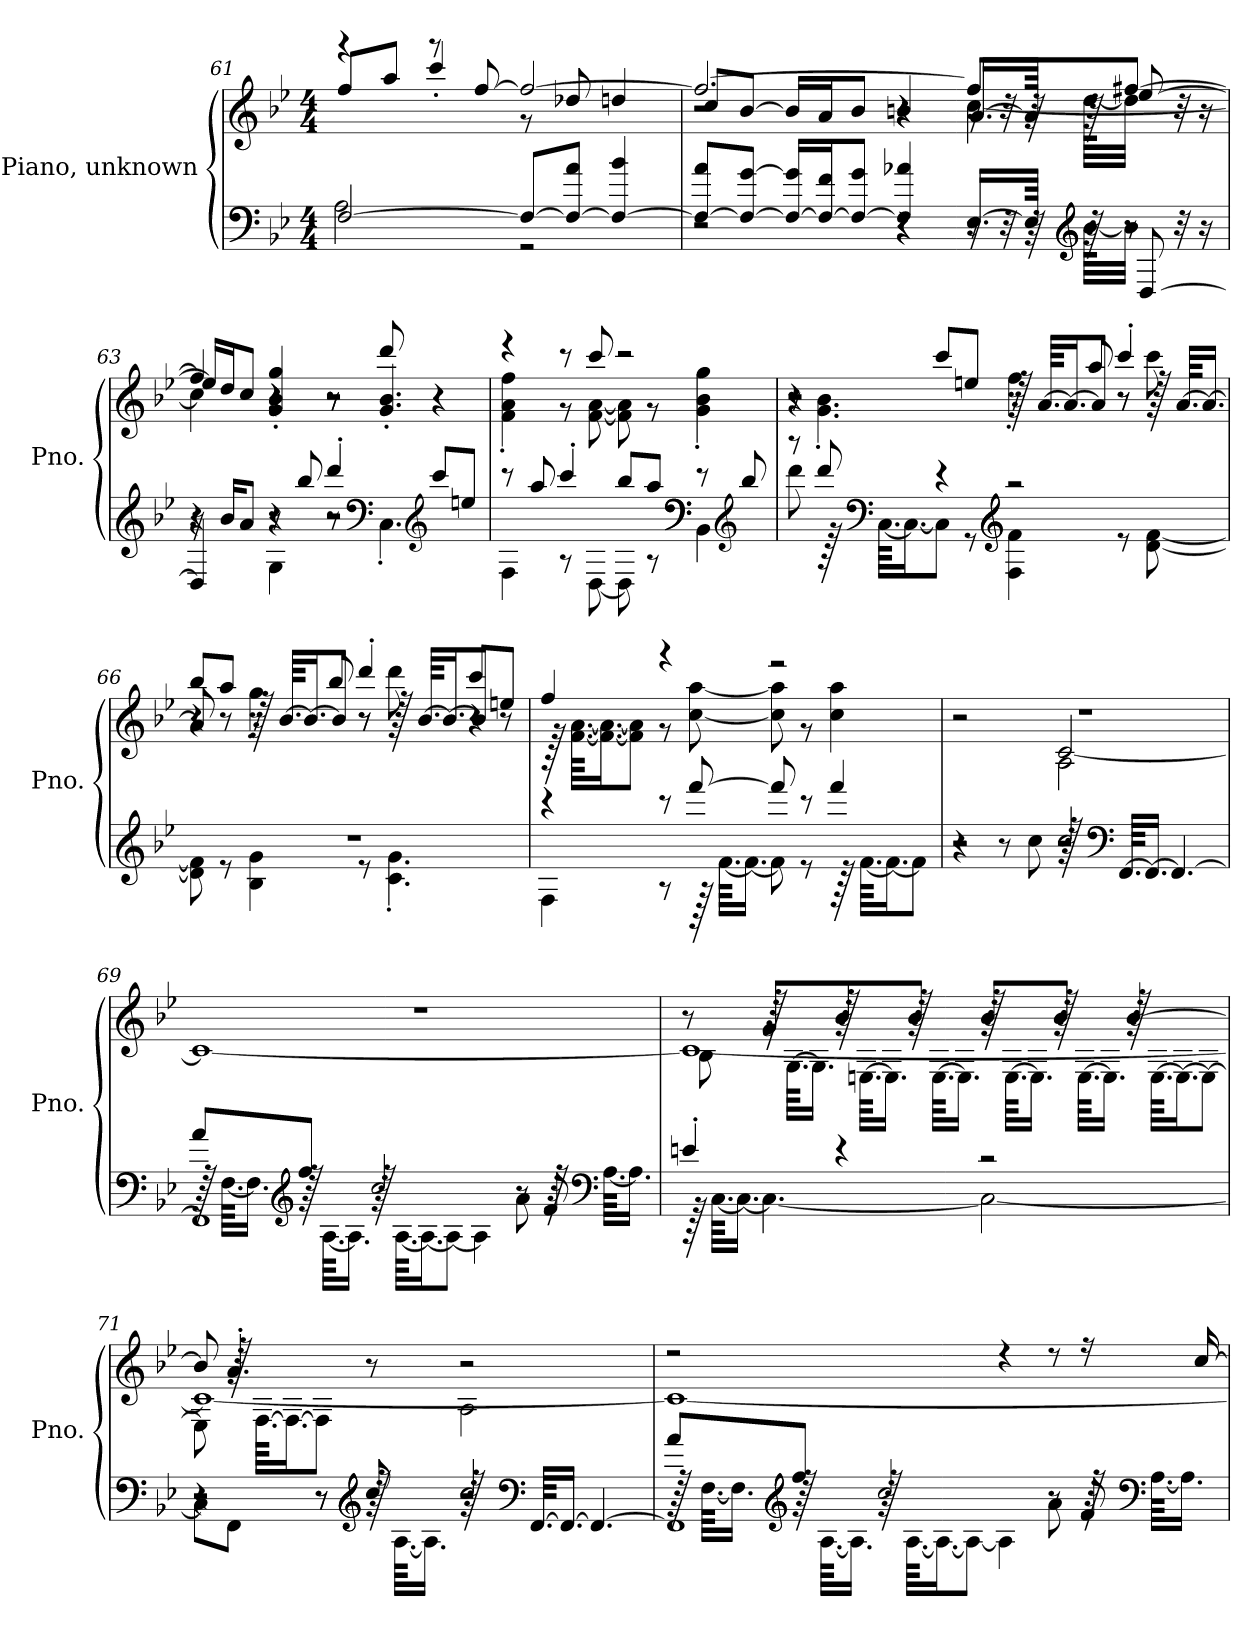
**kern	**kern
*part1	*part1
*staff2	*staff1
*I"Piano, unknown	*
*I'Pno.	*
*clefF4	*clefG2
*k[b-e-]	*k[b-e-]
*M4/4	*M4/4
=61	=61
*^	*^
[2F/	2A\	4r	8ff/L
.	.	.	8aa/J
.	.	8r	4ccc'/
.	.	[8ff/	.
8F/L_	2r	2ff/_	8r
8F/_ 8a/J	.	.	8dd-X/
4F/_ 4b-/	.	.	4ddn/
!!LO:LB:g=z
=62	=62	=62	=62
*	*^	*^	*^
8F/_ 8a/L	2r	2r	2.ff/_	2r	8cc/L	2r
8F/_ [8g/J	.	.	.	.	[8b-/J	.
16F/_ 16g/]LL	.	.	.	.	16b-/LL]	.
16F/_ 16f/J	.	.	.	.	16a/J	.
8F/_ 8g/J	.	.	.	.	8b-/J	.
4F/] 4a-X/	4r	4r	.	4r	4bn/	4r
[16.E-/LL	16r	8r	8ff/L]	16r	[16.a/LL	[4cc\
.	32r	.	.	32r	.	.
64E-/JJkk]	64r	.	.	64r	64a/JJkk]	.
*clefG2	*	*	*	*	*	*
64r	[64b-\KLLL	.	.	[64dd\KLLL	64r	.
8r	32b-\JJJ]	[8D/	[8ff#X/J	32dd\JJJ]	[8ee-/	.
.	32r	.	.	32r	.	.
.	16r	.	.	16r	.	.
*	*	*	*	*	*v	*v
=63	=63	=63	=63	=63	=63
16r	4r	4D/]	4ff#/]	16ee-/LL]	4cc\]
16b-/KL	.	.	.	16dd/J	.
8a/J	.	.	.	8cc/J	.
8r	4G\	4r	4r	4g/' 4b-/' 4gg/'	4r
8bb-/	.	.	.	.	.
4ddd'/	8r	2r	8r	8r	2r
*clefF4	*	*	*	*	*
.	4.C'\	.	8ddd/	4.g/' 4.b-/'	.
*clefG2	*	*	*	*	*
8ccc/L	.	.	4r	.	.
8een/J	.	.	.	.	.
*	*v	*v	*	*	*
*	*	*	*v	*v
!!LO:PB:g=z
=64	=64	=64	=64
8r	4F\	4r	4f\' 4a\' 4ff\'
8aa/	.	.	.
4ccc'/	8r	8r	8r
.	[8D\	8ccc/	[8f\ [8a\
8bb-/L	8D\]	2r	8f\] 8a\]
8aa/J	8r	.	8r
*clefF4	*	*	*
8r	4BB-\	.	4g\' 4b-\' 4gg\'
*clefG2	*	*	*
8bb-/	.	.	.
=65	=65	=65	=65
*	*	*	*^
8r	8ddd\	4r	8r	2r
8ddd/	128r	.	4.g\' 4.b-\'	.
*clefF4	*	*	*	*
.	[64.C\KKLL	.	.	.
.	16.C\J_	.	.	.
4r	8C\J]	8ccc/L	.	.
.	8r	8een/J	.	.
*clefG2	*	*	*	*
2r	4F\ 4f\	8r	4ff'\	128r
.	.	.	.	[64.a/KKLL
.	.	.	.	16.a/J_
.	.	8aa/	.	8a/J]
.	8r	4ccc'/	8r	8r
.	[8d\ [8f\	.	8ccc\	128r
.	.	.	.	[64.a/KKLL
.	.	.	.	16.a/JJ_
!!LO:LB:g=z	!!	!!
=66	=66	=66	=66	=66
1r	8d\] 8f\]	8bb-/L	4r	8a/]
.	8r	8aa/J	.	8r
.	4B-\ 4g\	8r	4gg'\	128r
.	.	.	.	[64.b-/KKLL
.	.	.	.	16.b-/J_
.	.	8bb-/	.	8b-/J]
.	8r	4ddd'/	8r	8r
.	4.c\' 4.g\'	.	8ddd\	128r
.	.	.	.	[64.b-/KKLL
.	.	.	.	16.b-/J_
.	.	8ccc/L	4r	8b-/J]
.	.	8een/J	.	8r
*	*	*	*v	*v
=67	=67	=67	=67
4r	4F\	4ff/	128r
.	.	.	[64.f\ [64.a\KKLL
.	.	.	16.f\_ 16.a\_J
.	.	.	8f\] 8a\]J
8r	8r	4r	8r
[8fff/	128r	.	[8cc\ [8aa\
.	[64.f\KKLL	.	.
.	16.f\JJ_	.	.
8fff/]	8f\]	2r	8cc\] 8aa\]
8r	8r	.	8r
4fff/	128r	.	4cc\ 4aa\
.	[64.f\KKLL	.	.
.	16.f\J_	.	.
.	8f\J]	.	.
!!LO:LB:g=z
=68	=68	=68	=68
*	*^	*	*^
2r	4r	2r	1r	2r	2r
.	8r	.	.	.	.
.	8cc\	.	.	.	.
2cc/	2r	128r	.	[2c/	2A\
*clefF4	*	*	*	*	*
.	.	[64.FF/KKLL	.	.	.
.	.	16.FF/JJ_	.	.	.
.	.	4.FF/_	.	.	.
*	*	*	*	*v	*v
=69	=69	=69	=69	=69
8a/L	128r	1FF]	1r	1c_
.	[64.F\KKLL	.	.	.
.	16.F\JJ]	.	.	.
*clefG2	*	*	*	*
8ff/J	128r	.	.	.
.	[64.A\KKLL	.	.	.
.	16.A\JJ]	.	.	.
2cc/	128r	.	.	.
.	[64.A\KKLL	.	.	.
.	16.A\J_	.	.	.
.	8A\J_	.	.	.
.	4A\]	.	.	.
8r	8a\	.	.	.
8f/	128r	.	.	.
*clefF4	*	*	*	*
.	[64.A\KKLL	.	.	.
.	16.A\JJ]	.	.	.
*	*v	*v	*	*
!!LO:LB:g=z
=70	=70	=70	=70
*	*	*	*^
4en'/	128r	8r	1c_	8B-\
.	[64.C\KKLL	.	.	.
.	16.C\JJ_	.	.	.
.	4.C\_	8g/L	.	128r
.	.	.	.	[64.G\KKLL
.	.	.	.	16.G\JJ]
4r	.	8b-/	.	128r
.	.	.	.	[64.En\KKLL
.	.	.	.	16.E\JJ]
.	.	8b-/J	.	128r
.	.	.	.	[64.E\KKLL
.	.	.	.	16.E\JJ]
2r	2C\_	8b-/L	.	128r
.	.	.	.	[64.E\KKLL
.	.	.	.	16.E\JJ]
.	.	8b-/J	.	128r
.	.	.	.	[64.E\KKLL
.	.	.	.	16.E\JJ]
.	.	[4b-/	.	128r
.	.	.	.	[64.E\KKLL
.	.	.	.	16.E\J_
.	.	.	.	8E\J_
!!LO:LB:g=z	!!	!!
=71	=71	=71	=71	=71
*	*^	*	*	*
4r	8C\L]	2r	8b-/]	1c_	8E\]
.	8FF\J	.	4.a'/	.	128r
.	.	.	.	.	[64.F\KKLL
.	.	.	.	.	16.F\J_
8r	8r	.	.	.	8F\J]
*clefG2	*	*	*	*	*
8cc/	128r	.	.	.	8r
.	[64.A\KKLL	.	.	.	.
.	16.A\JJ]	.	.	.	.
2cc/	2r	128r	2r	.	2A\
*clefF4	*	*	*	*	*
.	.	[64.FF/KKLL	.	.	.
.	.	16.FF/JJ_	.	.	.
.	.	4.FF/_	.	.	.
*	*	*	*	*v	*v
!!LO:LB:g=z
=72	=72	=72	=72	=72
8a/L	128r	1FF]	2r	1c_
.	[64.F\KKLL	.	.	.
.	16.F\JJ]	.	.	.
*clefG2	*	*	*	*
8ff/J	128r	.	.	.
.	[64.A\KKLL	.	.	.
.	16.A\JJ]	.	.	.
2cc/	128r	.	.	.
.	[64.A\KKLL	.	.	.
.	16.A\J_	.	.	.
.	8A\J_	.	.	.
.	4A\]	.	4r	.
8r	8a\	.	8r	.
8f/	128r	.	16r	.
*clefF4	*	*	*	*
.	[64.A\KKLL	.	.	.
.	16.A\JJ]	.	.	.
.	.	.	[16cc/	.
*v	*v	*v	*	*
*	*v	*v
=	=
*-	*-
